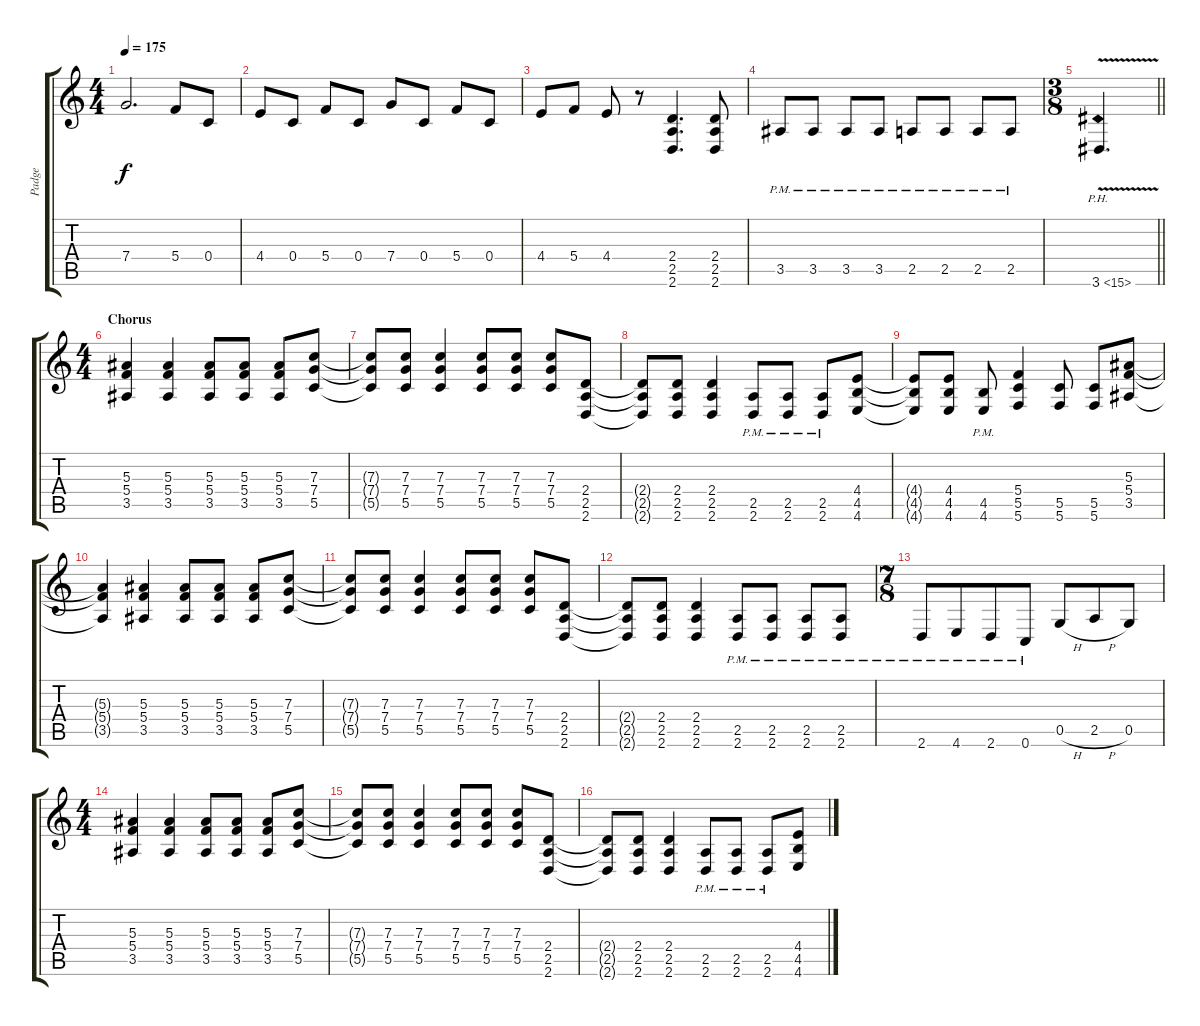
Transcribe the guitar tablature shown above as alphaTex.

\track ("Padge" "Padge") {instrument overdrivenguitar}
\staff {score tabs}
\tuning (D4 A3 F3 C3 G2 C2) {hide}
\ts (4 4)
\tempo 175
\clef g2
\ks c
7.4{t}.2{d dy f} 5.4.8 0.4.8 |
4.4.8 0.4.8 5.4.8 0.4.8 7.4.8 0.4.8 5.4.8 0.4.8 |
4.4.8 5.4.8 4.4.8 r.8 (2.4 2.5 2.6).4{d} (2.4 2.5 2.6).8 |
3.5{pm}.8 3.5{pm}.8 3.5{pm}.8 3.5{pm}.8 2.5{pm}.8 2.5{pm}.8 2.5{pm}.8 2.5{pm}.8 |
\ts (3 8)
\barLineRight lightlight
3.6{ph 12 v}.4{d} |
\ts (4 4)
\section ("" "Chorus")
(5.3 5.4 3.5).4 (5.3 5.4 3.5).4 (5.3 5.4 3.5).8 (5.3 5.4 3.5).8 (5.3 5.4 3.5).8 (7.3 7.4 5.5).8 |
(7.3{t} 7.4{t} 5.5{t}).8 (7.3 7.4 5.5).8 (7.3 7.4 5.5).4 (7.3 7.4 5.5).8 (7.3 7.4 5.5).8 (7.3 7.4 5.5).8 (2.4 2.5 2.6).8 |
(2.4{t} 2.5{t} 2.6{t}).8 (2.4 2.5 2.6).8 (2.4 2.5 2.6).4 (2.5{pm} 2.6{pm}).8 (2.5{pm} 2.6{pm}).8 (2.5{pm} 2.6{pm}).8 (4.4 4.5 4.6).8 |
(4.4{t} 4.5{t} 4.6{t}).8 (4.4 4.5 4.6).8 (4.5{pm} 4.6{pm}).8 (5.4 5.5 5.6).4 (5.5 5.6).8 (5.5 5.6).8 (5.3 5.4 3.5).8 |
(5.3{t} 5.4{t} 3.5{t}).4 (5.3 5.4 3.5).4 (5.3 5.4 3.5).8 (5.3 5.4 3.5).8 (5.3 5.4 3.5).8 (7.3 7.4 5.5).8 |
(7.3{t} 7.4{t} 5.5{t}).8 (7.3 7.4 5.5).8 (7.3 7.4 5.5).4 (7.3 7.4 5.5).8 (7.3 7.4 5.5).8 (7.3 7.4 5.5).8 (2.4 2.5 2.6).8 |
(2.4{t} 2.5{t} 2.6{t}).8 (2.4 2.5 2.6).8 (2.4 2.5 2.6).4 (2.5{pm} 2.6{pm}).8 (2.5{pm} 2.6{pm}).8 (2.5{pm} 2.6{pm}).8 (2.5{pm} 2.6{pm}).8 |
\ts (7 8)
2.6{pm}.8 4.6{pm}.8 2.6{pm}.8 0.6{pm}.8 0.5{h}.8 2.5{h}.8 0.5.8 |
\ts (4 4)
(5.3 5.4 3.5).4 (5.3 5.4 3.5).4 (5.3 5.4 3.5).8 (5.3 5.4 3.5).8 (5.3 5.4 3.5).8 (7.3 7.4 5.5).8 |
(7.3{t} 7.4{t} 5.5{t}).8 (7.3 7.4 5.5).8 (7.3 7.4 5.5).4 (7.3 7.4 5.5).8 (7.3 7.4 5.5).8 (7.3 7.4 5.5).8 (2.4 2.5 2.6).8 |
(2.4{t} 2.5{t} 2.6{t}).8 (2.4 2.5 2.6).8 (2.4 2.5 2.6).4 (2.5{pm} 2.6{pm}).8 (2.5{pm} 2.6{pm}).8 (2.5{pm} 2.6{pm}).8 (4.4 4.5 4.6).8
